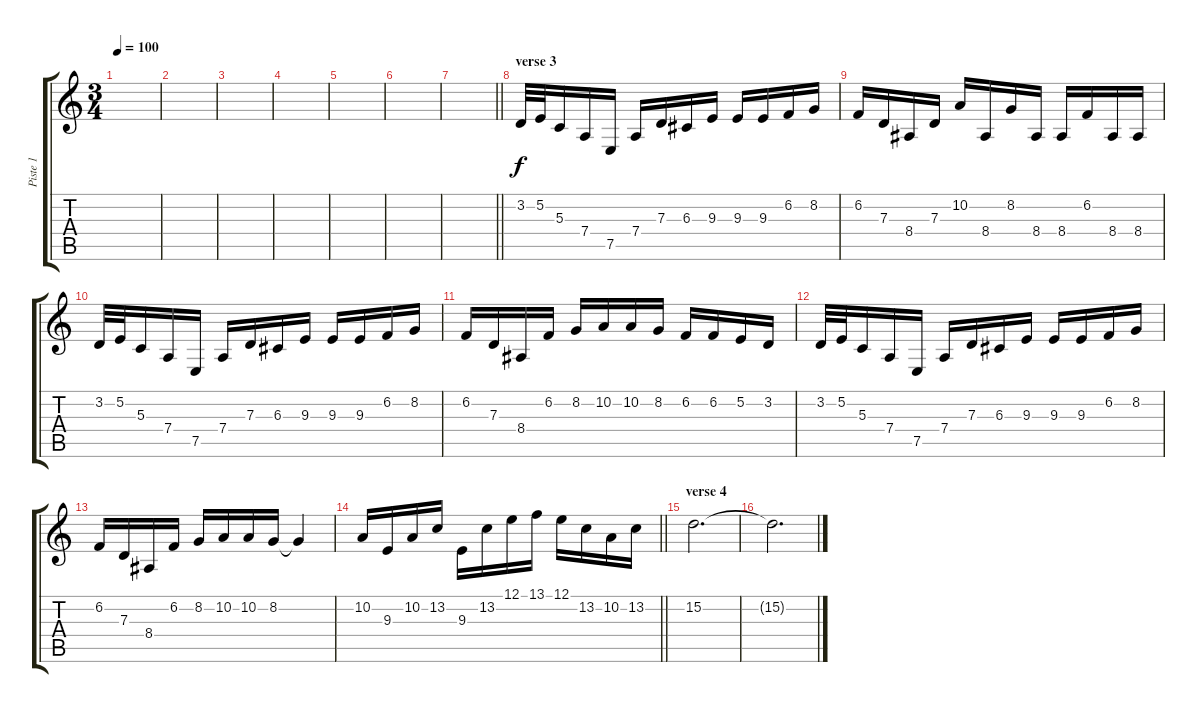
\track ("Piste 1" "Piste 1") {instrument churchorgan}
\staff {score tabs}
\tuning (E4 B3 G3 D3 A2 E2) {hide}
\ts (3 4)
\tempo 100
\clef g2
\ks c
|
|
|
|
|
|
\barLineRight lightlight
|
\section ("" "verse 3")
3.2.32{volume 16 instrument harpsichord} 5.2.32 5.3.16 7.4.16 7.5.16 7.4.16 7.3.16 6.3.16 9.3.16 9.3.16 9.3.16 6.2.16 8.2.16 |
6.2.16 7.3.16 8.4.16 7.3.16 10.2.16 8.4.16 8.2.16 8.4.16 8.4.16 6.2.16 8.4.16 8.4.16 |
3.2.32 5.2.32 5.3.16 7.4.16 7.5.16 7.4.16 7.3.16 6.3.16 9.3.16 9.3.16 9.3.16 6.2.16 8.2.16 |
6.2.16 7.3.16 8.4.16 6.2.16 8.2.16 10.2.16 10.2.16 8.2.16 6.2.16 6.2.16 5.2.16 3.2.16 |
3.2.32 5.2.32 5.3.16 7.4.16 7.5.16 7.4.16 7.3.16 6.3.16 9.3.16 9.3.16 9.3.16 6.2.16 8.2.16 |
6.2.16 7.3.16 8.4.16 6.2.16 8.2.16 10.2.16 10.2.16 8.2.16 8.2{t}.4 |
\barLineRight lightlight
10.2.16 9.3.16 10.2.16 13.2.16 9.3.16 13.2.16 12.1.16 13.1.16 12.1.16 13.2.16 10.2.16 13.2.16 |
\section ("" "verse 4")
15.2.2{d} |
15.2{t}.2{d}
